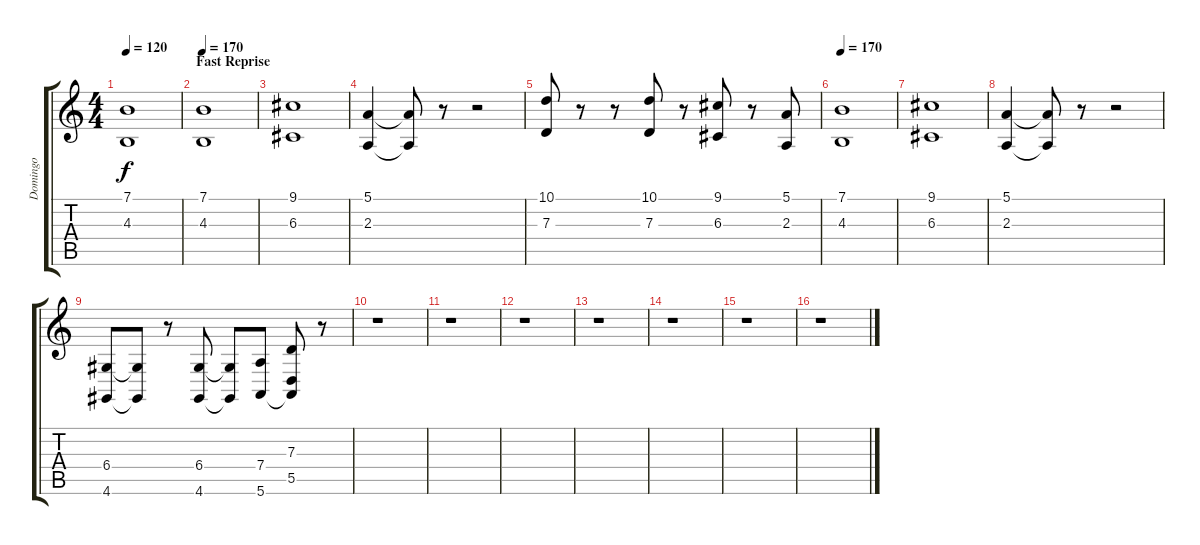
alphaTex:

\track ("Domingo" "Domingo") {instrument stringensemble1}
\staff {score tabs}
\tuning (E4 B3 G3 D3 A2 E2) {hide}
\ts (4 4)
\tempo 120
\clef g2
\ks c
(7.1 4.3).1{dy f} |
\section ("" "Fast Reprise")
\tempo 170
(7.1 4.3).1 |
(9.1 6.3).1 |
(5.1 2.3).4 (5.1{t} 2.3{t}).8 r.8 r.2 |
(10.1 7.3).8 r.8 r.8 (10.1 7.3).8 r.8 (9.1 6.3).8 r.8 (5.1 2.3).8 |
\tempo 170
(7.1 4.3).1 |
(9.1 6.3).1 |
(5.1 2.3).4 (5.1{t} 2.3{t}).8 r.8 r.2 |
(6.4 4.6).8 (6.4{t} 4.6{t}).8 r.8 (6.4 4.6).8 (6.4{t} 4.6{t}).8 (7.4 5.6).8 (7.3 5.5 5.6{t}).8 r.8 |
r.1 |
r.1 |
r.1 |
r.1 |
r.1 |
r.1 |
r.1
